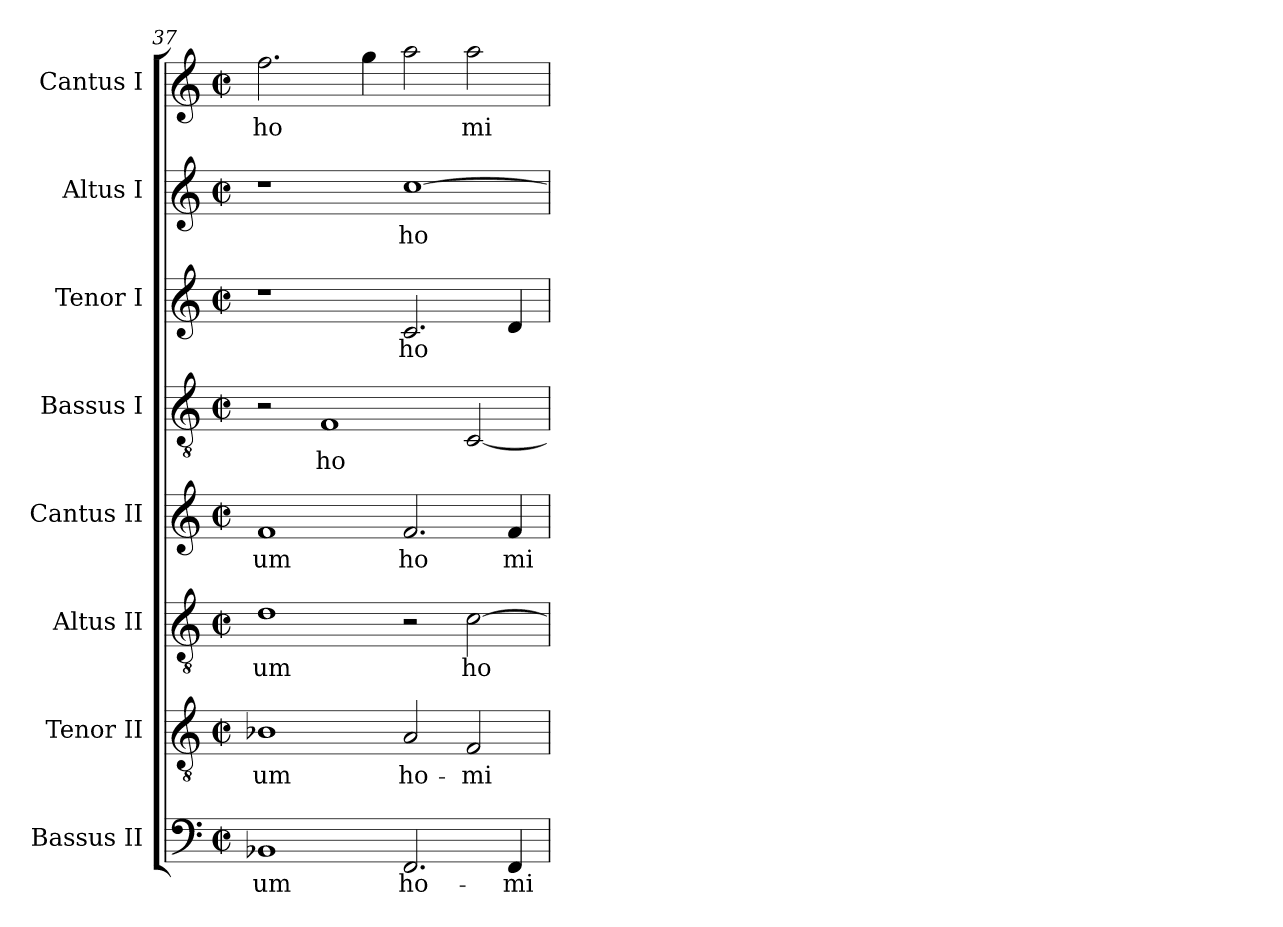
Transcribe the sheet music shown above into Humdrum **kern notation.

**kern	**text	**kern	**text	**kern	**text	**kern	**text	**kern	**text	**kern	**text	**kern	**text	**kern	**text
*part8	*part8	*part7	*part7	*part6	*part6	*part5	*part5	*part4	*part4	*part3	*part3	*part2	*part2	*part1	*part1
*staff8	*staff8	*staff7	*staff7	*staff6	*staff6	*staff5	*staff5	*staff4	*staff4	*staff3	*staff3	*staff2	*staff2	*staff1	*staff1
*I"Bassus II	*	*I"Tenor II	*	*I"Altus II	*	*I"Cantus II	*	*I"Bassus I	*	*I"Tenor I	*	*I"Altus I	*	*I"Cantus I	*
*clefF4	*	*clefGv2	*	*clefGv2	*	*clefG2	*	*clefGv2	*	*clefG2	*	*clefG2	*	*clefG2	*
*k[]	*	*k[]	*	*k[]	*	*k[]	*	*k[]	*	*k[]	*	*k[]	*	*k[]	*
*C:	*	*C:	*	*C:	*	*C:	*	*C:	*	*C:	*	*C:	*	*C:	*
*M2/2	*	*M2/2	*	*M2/2	*	*M2/2	*	*M2/2	*	*M2/2	*	*M2/2	*	*M2/2	*
*met(c|)	*	*met(c|)	*	*met(c|)	*	*met(c|)	*	*met(c|)	*	*met(c|)	*	*met(c|)	*	*met(c|)	*
=37	=37	=37	=37	=37	=37	=37	=37	=37	=37	=37	=37	=37	=37	=37	=37
!	!LO:LY:b:cj	!	!LO:LY:b:cj	!	!LO:LY:b:cj	!	!LO:LY:b:cj	!	!	!	!	!	!	!	!LO:LY:b:cj
1BB-X	-um	1B-X	-um	1d	-um	1f	um	2r	.	1r	.	1r	.	2.ff\	ho-
!	!	!	!	!	!	!	!	!	!LO:LY:b:cj	!	!	!	!	!	!
.	.	.	.	.	.	.	.	1F	ho	.	.	.	.	.	.
!	!	!	!	!	!	!	!	!	!	!	!	!	!	!	!LO:LY:b:cj
.	.	.	.	.	.	.	.	.	.	.	.	.	.	4gg\	--
!	!LO:LY:b:cj	!	!LO:LY:b:cj	!	!	!	!LO:LY:b:cj	!	!	!	!LO:LY:b:cj	!	!LO:LY:b:cj	!	!LO:LY:b:cj
2.FF/	ho-	2A/	ho-	2r	.	2.f/	ho	.	.	2.c/	ho-	[>1cc	ho-	2aa\	--
!	!	!	!LO:LY:b:cj	!	!LO:LY:b:cj	!	!	!	!LO:LY:b:cj	!	!	!	!	!	!LO:LY:b:cj
.	.	2F/	-mi-	[>2c\	ho-	.	.	[>2C/	.	.	.	.	.	2aa\	-mi-
!	!LO:LY:b:cj	!	!	!	!	!	!LO:LY:b:cj	!	!	!	!LO:LY:b:cj	!	!	!	!
4FF/	-mi-	.	.	.	.	4f/	mi	.	.	4d/	--	.	.	.	.
=	=	=	=	=	=	=	=	=	=	=	=	=	=	=	=
*-	*-	*-	*-	*-	*-	*-	*-	*-	*-	*-	*-	*-	*-	*-	*-
